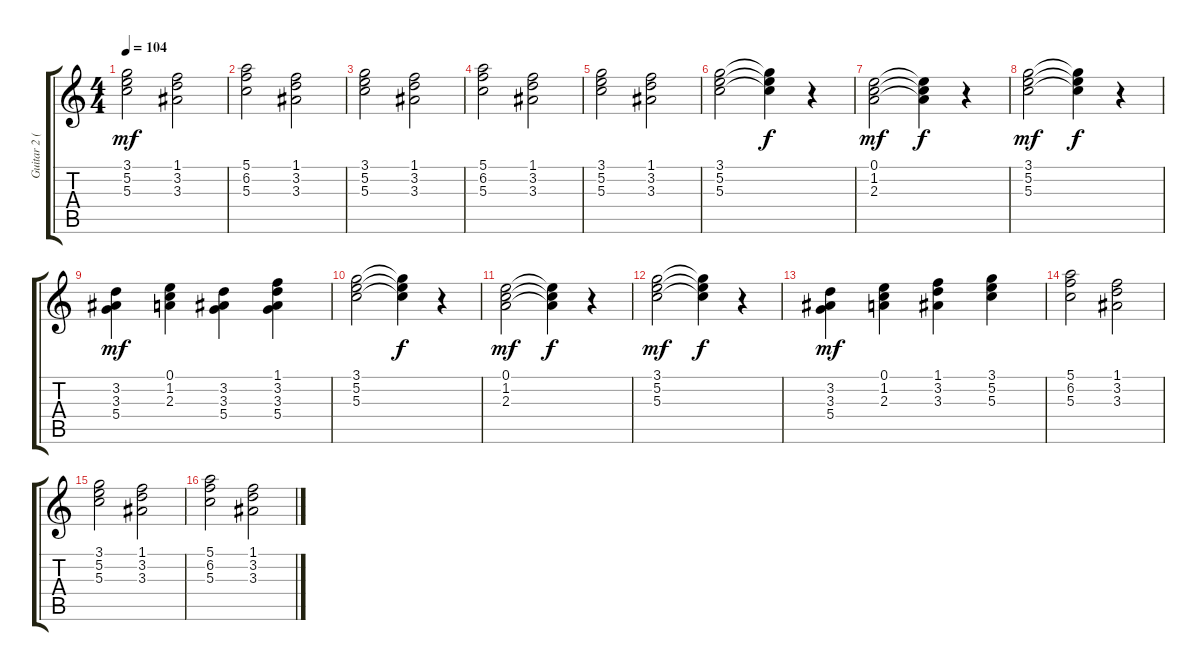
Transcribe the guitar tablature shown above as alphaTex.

\track ("Guitar 2 (Rythm)" "Guitar 2 (") {instrument overdrivenguitar}
\staff {score tabs}
\tuning (E4 B3 G3 D3 A2 E2) {hide}
\ts (4 4)
\tempo 104
\clef g2
\ks c
(3.1 5.2 5.3).2{dy mf} (1.1 3.2 3.3).2 |
(5.1 6.2 5.3).2 (1.1 3.2 3.3).2 |
(3.1 5.2 5.3).2 (1.1 3.2 3.3).2 |
(5.1 6.2 5.3).2 (1.1 3.2 3.3).2 |
(3.1 5.2 5.3).2 (1.1 3.2 3.3).2 |
(3.1 5.2 5.3).2 (3.1{t} 5.2{t} 5.3{t}).4{dy f} r.4 |
(0.1 1.2 2.3).2{dy mf} (0.1{t} 1.2{t} 2.3{t}).4{dy f} r.4 |
(3.1 5.2 5.3).2{dy mf} (3.1{t} 5.2{t} 5.3{t}).4{dy f} r.4 |
(3.2 3.3 5.4).4{dy mf} (0.1 1.2 2.3).4 (3.2 3.3 5.4).4 (1.1 3.2 3.3 5.4).4 |
(3.1 5.2 5.3).2 (3.1{t} 5.2{t} 5.3{t}).4{dy f} r.4 |
(0.1 1.2 2.3).2{dy mf} (0.1{t} 1.2{t} 2.3{t}).4{dy f} r.4 |
(3.1 5.2 5.3).2{dy mf} (3.1{t} 5.2{t} 5.3{t}).4{dy f} r.4 |
(3.2 3.3 5.4).4{dy mf} (0.1 1.2 2.3).4 (1.1 3.2 3.3).4 (3.1 5.2 5.3).4 |
(5.1 6.2 5.3).2 (1.1 3.2 3.3).2 |
(3.1 5.2 5.3).2 (1.1 3.2 3.3).2 |
(5.1 6.2 5.3).2 (1.1 3.2 3.3).2
